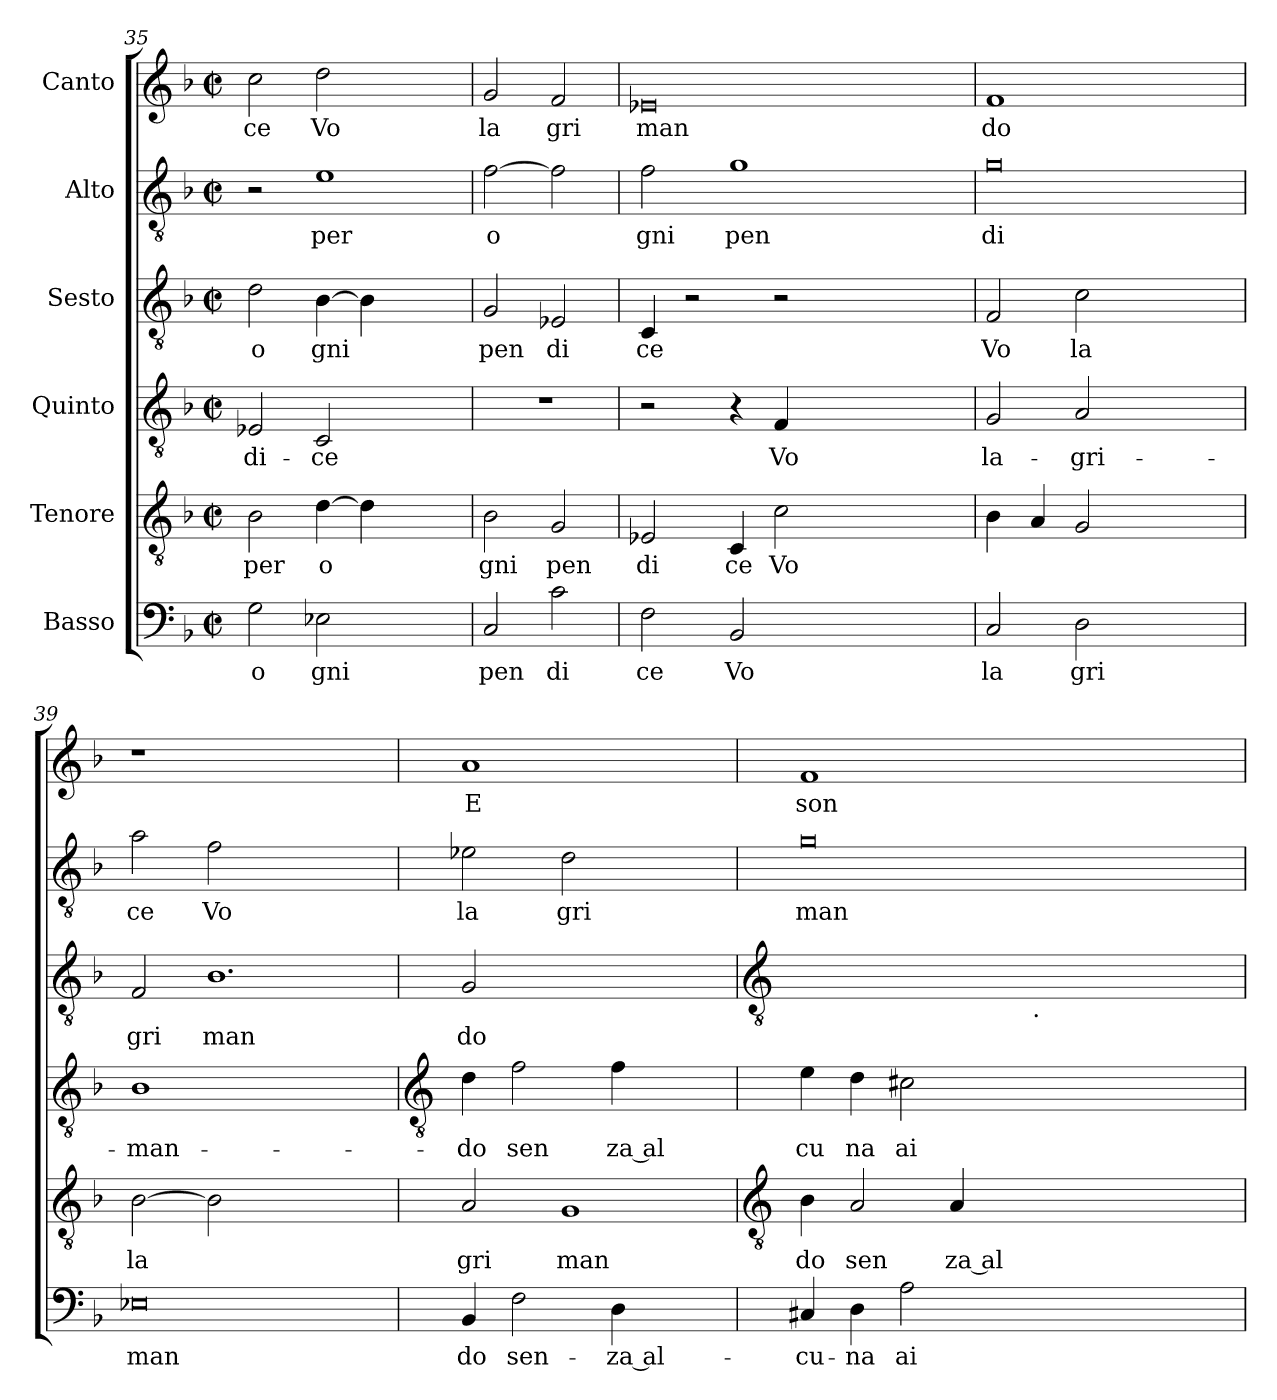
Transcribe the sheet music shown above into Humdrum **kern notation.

**kern	**text	**kern	**text	**kern	**text	**kern	**text	**kern	**text	**kern	**text
*part6	*part6	*part5	*part5	*part4	*part4	*part3	*part3	*part2	*part2	*part1	*part1
*staff6	*staff6	*staff5	*staff5	*staff4	*staff4	*staff3	*staff3	*staff2	*staff2	*staff1	*staff1
*I"Basso	*	*I"Tenore	*	*I"Quinto	*	*I"Sesto	*	*I"Alto	*	*I"Canto	*
!!LO:LB:g=z
*clefF4	*	*clefGv2	*	*clefGv2	*	*clefGv2	*	*clefGv2	*	*clefG2	*
*k[b-]	*	*k[b-]	*	*k[b-]	*	*k[b-]	*	*k[b-]	*	*k[b-]	*
*F:	*	*F:	*	*F:	*	*F:	*	*F:	*	*F:	*
*M2/2	*	*M2/2	*	*M2/2	*	*M2/2	*	*M2/2	*	*M2/2	*
*met(c|)	*	*met(c|)	*	*met(c|)	*	*met(c|)	*	*met(c|)	*	*met(c|)	*
=35A	=35A	=35A	=35A	=35A	=35A	=35A	=35A	=35A	=35A	=35A	=35A
!	!LO:LY:b	!	!LO:LY:b	!	!LO:LY:b	!	!LO:LY:b	!	!	!	!LO:LY:b
2G\	o	2B-\	per	2E-X/	-di-	2d\	o	2r	.	2cc\	ce
!	!LO:LY:b	!	!LO:LY:b	!	!LO:LY:b	!	!LO:LY:b	!	!LO:LY:b	!	!LO:LY:b
2E-X\	gni	[4d\	o	2C/	-ce	[4B-\	gni	1e	per	2dd\	Vo
.	.	4d\]	.	.	.	4B-\]	.	.	.	.	.
2ryy	.	2ryy	.	2ryy	.	2ryy	.	.	.	2ryy	.
=36A	=36A	=36A	=36A	=36A	=36A	=36A	=36A	=36A	=36A	=36A	=36A
!	!LO:LY:b	!	!LO:LY:b	!	!	!	!LO:LY:b	!	!LO:LY:b	!	!LO:LY:b
2C/	pen	2B-\	gni	1r	.	2G/	pen	[2f\	o	2g/	la
!	!LO:LY:b	!	!LO:LY:b	!	!	!	!LO:LY:b	!	!	!	!LO:LY:b
2c\	di	2G/	pen	.	.	2E-X/	di	2f\]	.	2f/	gri
=37A	=37A	=37A	=37A	=37A	=37A	=37A	=37A	=37A	=37A	=37A	=37A
!	!LO:LY:b	!	!LO:LY:b	!	!	!	!LO:LY:b	!	!LO:LY:b	!	!LO:LY:b
2F\	ce	2E-X/	di	2r	.	4C/	ce	2f\	gni	0e-X	man
.	.	.	.	.	.	2r	.	.	.	.	.
!	!LO:LY:b	!	!LO:LY:b	!	!	!	!	!	!LO:LY:b	!	!
2BB-/	Vo	4C/	ce	4r	.	.	.	1g	pen	.	.
!	!	!	!LO:LY:b	!	!LO:LY:b	!	!	!	!	!	!
.	.	2c\	Vo	4F/	Vo	2r	.	.	.	.	.
1ryy	.	.	.	1ryy	.	.	.	.	.	.	.
.	.	2.ryy	.	.	.	2.ryy	.	.	.	.	.
.	.	.	.	.	.	.	.	2ryy	.	.	.
!!LO:LB:g=z
=38	=38	=38	=38	=38	=38	=38	=38	=38	=38	=38	=38
!	!LO:LY:b	!	!	!	!LO:LY:b	!	!LO:LY:b	!	!LO:LY:b	!	!LO:LY:b
2C/	la	4B-\	.	2G/	la-	2F/	Vo	0g	di	1f	do
.	.	4A/	.	.	.	.	.	.	.	.	.
!	!LO:LY:b	!	!	!	!LO:LY:b	!	!LO:LY:b	!	!	!	!
2D\	gri	2G/	.	2A/	-gri-	2c\	la	.	.	.	.
1ryy	.	1ryy	.	1ryy	.	1ryy	.	.	.	1ryy	.
=39	=39	=39	=39	=39	=39	=39	=39	=39	=39	=39	=39
!	!LO:LY:b	!	!LO:LY:b	!	!LO:LY:b	!	!LO:LY:b	!	!LO:LY:b	!	!
0E-X	man	[2B-\	la	1B-	-man-	2F/	gri	2a\	ce	1r	.
!	!	!	!	!	!	!	!LO:LY:b	!	!LO:LY:b	!	!
.	.	2B-\]	.	.	.	1.B-	man	2f\	Vo	.	.
.	.	1ryy	.	1ryy	.	.	.	1ryy	.	1ryy	.
!!LO:LB:g=z
=40	=40	=40	=40	=40	=40	=40	=40	=40	=40	=40	=40
*	*	*	*	*clefGv2	*	*	*	*	*	*	*
!	!LO:LY:b	!	!LO:LY:b	!	!LO:LY:b	!	!LO:LY:b	!	!LO:LY:b	!	!LO:LY:b
4BB-/	do	2A/	gri	4d\	-do	2G/	do	2e-X\	la	1a	E
!	!LO:LY:b	!	!	!	!LO:LY:b	!	!	!	!	!	!
2F\	sen-	.	.	2f\	sen	.	.	.	.	.	.
!	!	!	!LO:LY:b	!	!	!	!	!	!LO:LY:b	!	!
.	.	1G	man	.	.	1ryy	.	2d\	gri	.	.
!	!LO:LY:b	!	!	!	!LO:LY:b	!	!	!	!	!	!
4D\	-za al-	.	.	4f\	za al	.	.	.	.	.	.
2ryy	.	.	.	2ryy	.	.	.	2ryy	.	2ryy	.
!!LO:LB:g=z
=41	=41	=41	=41	=41	=41	=41	=41	=41	=41	=41	=41
*	*	*clefGv2	*	*	*	*clefGv2	*	*	*	*	*
!	!LO:LY:b	!	!LO:LY:b	!	!LO:LY:b	!	!	!	!LO:LY:b	!	!LO:LY:b
4C#X/	-cu-	4B-\	do	4e\	cu	4ryy	.	0g	man	1f	son
!	!LO:LY:b	!	!LO:LY:b	!	!LO:LY:b	!	!	!	!	!	!
4D\	-na	2A/	sen	4d\	na	4ryy	.	.	.	.	.
!	!LO:LY:b	!	!	!	!LO:LY:b	!	!	!	!	!	!
2A\	ai-	.	.	2c#X\	ai	4ryy	.	.	.	.	.
!	!	!	!LO:LY:b	!	!	!	!	!	!	!	!
.	.	4A/	za al	.	.	32ryy	.	.	.	.	.
.	.	.	.	.	.	32ryy	.	.	.	.	.
.	.	.	.	.	.	32ryy	.	.	.	.	.
.	.	.	.	.	.	32ryy	.	.	.	.	.
.	.	.	.	.	.	32ryy	.	.	.	.	.
.	.	.	.	.	.	32ryy	.	.	.	.	.
!	!	!	!	!	!	!LO:TX:b:t=.	!	!	!	!	!
.	.	.	.	.	.	32ryy	.	.	.	.	.
.	.	.	.	.	.	4ryy	.	.	.	.	.
1ryy	.	1ryy	.	1ryy	.	.	.	.	.	1ryy	.
.	.	.	.	.	.	2ryy	.	.	.	.	.
.	.	.	.	.	.	4ryy	.	.	.	.	.
.	.	.	.	.	.	32ryy	.	.	.	.	.
=	=	=	=	=	=	=	=	=	=	=	=
*-	*-	*-	*-	*-	*-	*-	*-	*-	*-	*-	*-
